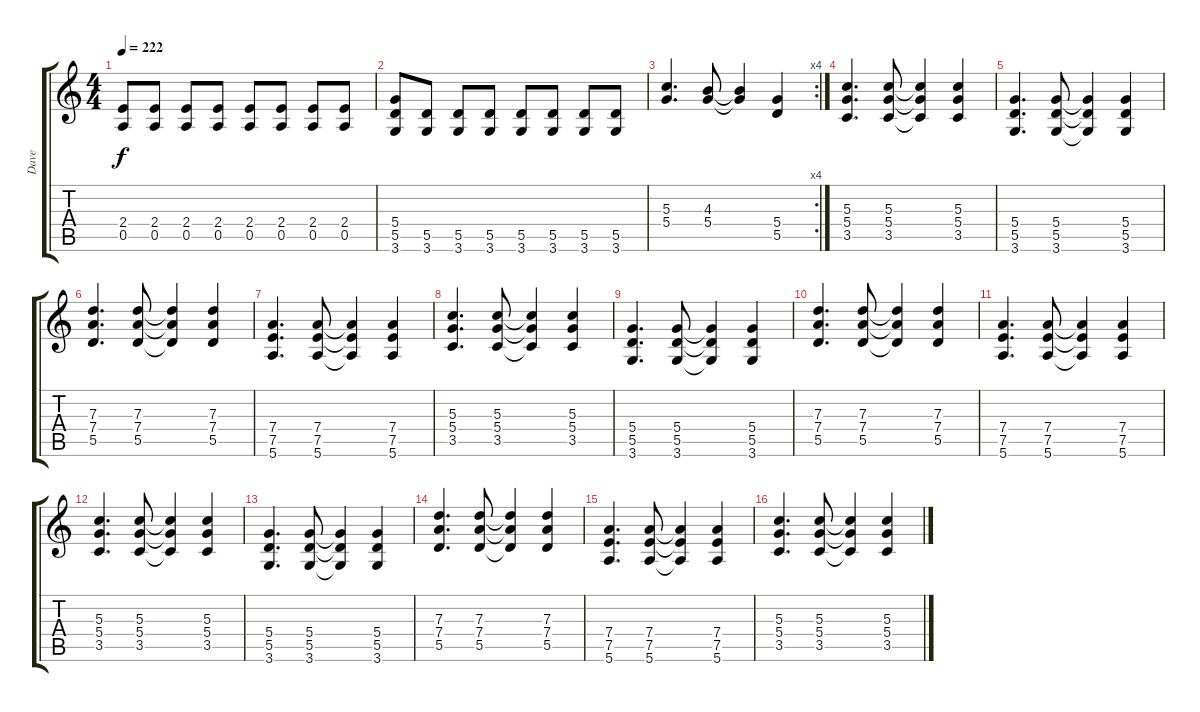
\track ("Dave" "Dave") {instrument distortionguitar}
\staff {score tabs}
\tuning (E4 B3 G3 D3 A2 E2) {hide}
\ts (4 4)
\tempo 222
\clef g2
\ks c
(2.4 0.5).8{dy f} (2.4 0.5).8 (2.4 0.5).8 (2.4 0.5).8 (2.4 0.5).8 (2.4 0.5).8 (2.4 0.5).8 (2.4 0.5).8 |
(5.4 5.5 3.6).8 (5.5 3.6).8 (5.5 3.6).8 (5.5 3.6).8 (5.5 3.6).8 (5.5 3.6).8 (5.5 3.6).8 (5.5 3.6).8 |
\rc 4
(5.3 5.4).4{d} (4.3 5.4).8 (4.3{t} 5.4{t}).4 (5.4 5.5).4 |
(5.3 5.4 3.5).4{d} (5.3 5.4 3.5).8 (5.3{t} 5.4{t} 3.5{t}).4 (5.3 5.4 3.5).4 |
(5.4 5.5 3.6).4{d} (5.4 5.5 3.6).8 (5.4{t} 5.5{t} 3.6{t}).4 (5.4 5.5 3.6).4 |
(7.3 7.4 5.5).4{d} (7.3 7.4 5.5).8 (7.3{t} 7.4{t} 5.5{t}).4 (7.3 7.4 5.5).4 |
(7.4 7.5 5.6).4{d} (7.4 7.5 5.6).8 (7.4{t} 7.5{t} 5.6{t}).4 (7.4 7.5 5.6).4 |
(5.3 5.4 3.5).4{d} (5.3 5.4 3.5).8 (5.3{t} 5.4{t} 3.5{t}).4 (5.3 5.4 3.5).4 |
(5.4 5.5 3.6).4{d} (5.4 5.5 3.6).8 (5.4{t} 5.5{t} 3.6{t}).4 (5.4 5.5 3.6).4 |
(7.3 7.4 5.5).4{d} (7.3 7.4 5.5).8 (7.3{t} 7.4{t} 5.5{t}).4 (7.3 7.4 5.5).4 |
(7.4 7.5 5.6).4{d} (7.4 7.5 5.6).8 (7.4{t} 7.5{t} 5.6{t}).4 (7.4 7.5 5.6).4 |
(5.3 5.4 3.5).4{d} (5.3 5.4 3.5).8 (5.3{t} 5.4{t} 3.5{t}).4 (5.3 5.4 3.5).4 |
(5.4 5.5 3.6).4{d} (5.4 5.5 3.6).8 (5.4{t} 5.5{t} 3.6{t}).4 (5.4 5.5 3.6).4 |
(7.3 7.4 5.5).4{d} (7.3 7.4 5.5).8 (7.3{t} 7.4{t} 5.5{t}).4 (7.3 7.4 5.5).4 |
(7.4 7.5 5.6).4{d} (7.4 7.5 5.6).8 (7.4{t} 7.5{t} 5.6{t}).4 (7.4 7.5 5.6).4 |
(5.3 5.4 3.5).4{d} (5.3 5.4 3.5).8 (5.3{t} 5.4{t} 3.5{t}).4 (5.3 5.4 3.5).4
